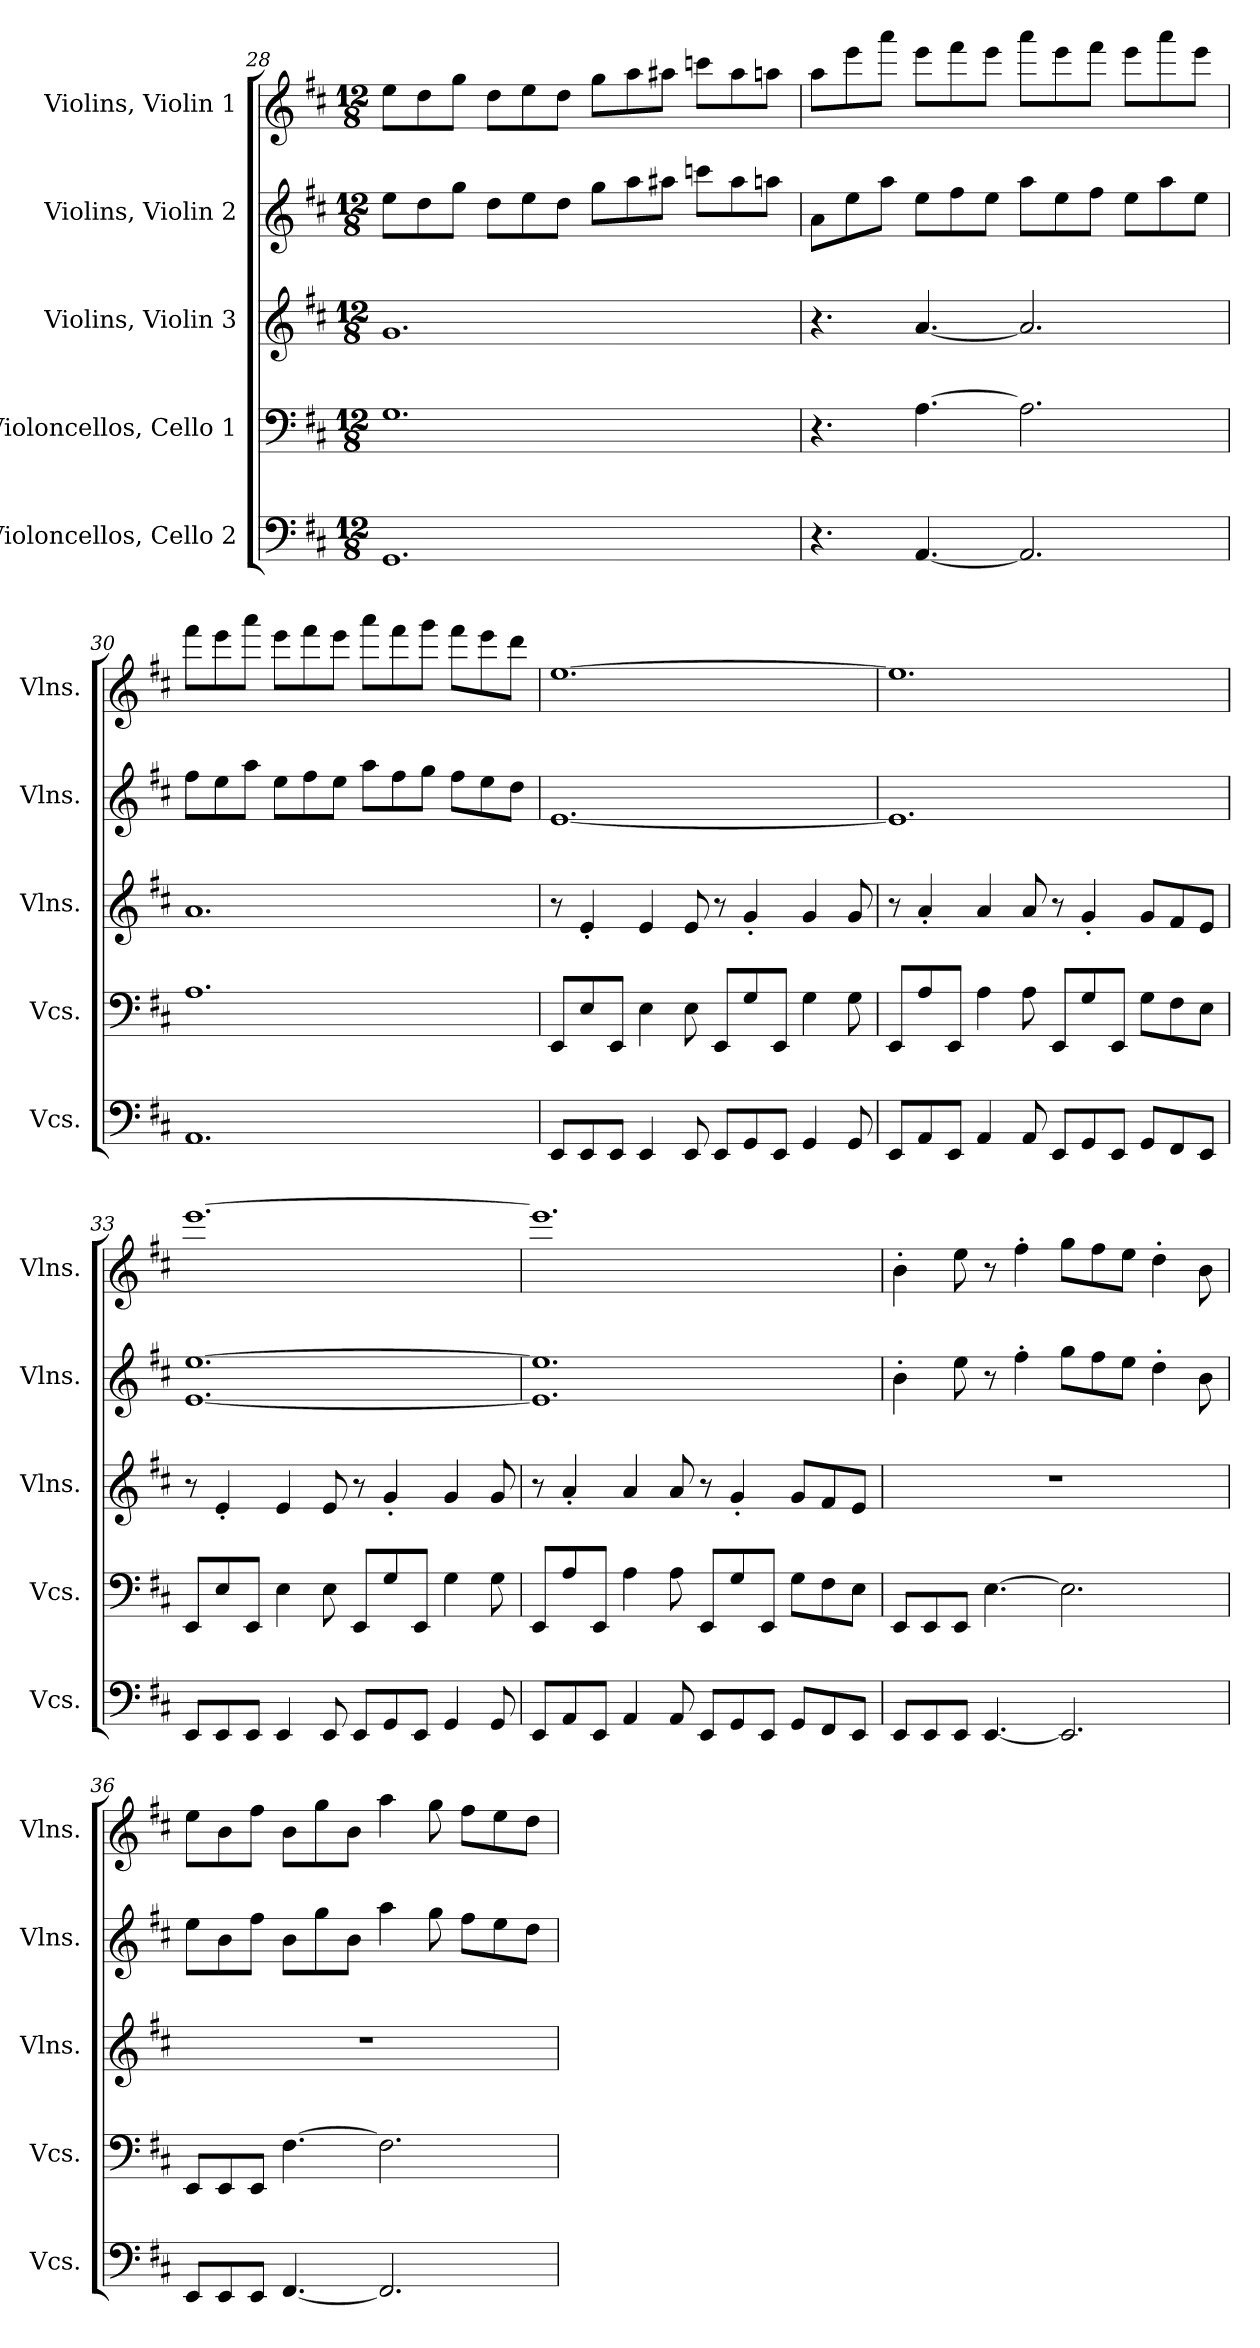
**kern	**kern	**kern	**kern	**kern
*part5	*part4	*part3	*part2	*part1
*staff5	*staff4	*staff3	*staff2	*staff1
*I"Violoncellos, Cello 2	*I"Violoncellos, Cello 1	*I"Violins, Violin 3	*I"Violins, Violin 2	*I"Violins, Violin 1
*I'Vcs.	*I'Vcs.	*I'Vlns.	*I'Vlns.	*I'Vlns.
!!LO:LB:g=z
*clefF4	*clefF4	*clefG2	*clefG2	*clefG2
*k[f#c#]	*k[f#c#]	*k[f#c#]	*k[f#c#]	*k[f#c#]
*M12/8	*M12/8	*M12/8	*M12/8	*M12/8
=28	=28	=28	=28	=28
1.GG	1.G	1.g	8ee\L	8ee\L
.	.	.	8dd\	8dd\
.	.	.	8gg\J	8gg\J
.	.	.	8dd\L	8dd\L
.	.	.	8ee\	8ee\
.	.	.	8dd\J	8dd\J
.	.	.	8gg\L	8gg\L
.	.	.	8aa\	8aa\
.	.	.	8aa#X\J	8aa#X\J
.	.	.	8cccn\L	8cccn\L
.	.	.	8aa#\	8aa#\
.	.	.	8aan\J	8aan\J
=29	=29	=29	=29	=29
4.r	4.r	4.r	8a\L	8aa\L
.	.	.	8ee\	8eee\
.	.	.	8aa\J	8aaa\J
[4.AA/	[4.A\	[4.a/	8ee\L	8eee\L
.	.	.	8ff#\	8fff#\
.	.	.	8ee\J	8eee\J
2.AA/]	2.A\]	2.a/]	8aa\L	8aaa\L
.	.	.	8ee\	8eee\
.	.	.	8ff#\J	8fff#\J
.	.	.	8ee\L	8eee\L
.	.	.	8aa\	8aaa\
.	.	.	8ee\J	8eee\J
!!LO:PB:g=z
=30	=30	=30	=30	=30
1.AA	1.A	1.a	8ff#\L	8fff#\L
.	.	.	8ee\	8eee\
.	.	.	8aa\J	8aaa\J
.	.	.	8ee\L	8eee\L
.	.	.	8ff#\	8fff#\
.	.	.	8ee\J	8eee\J
.	.	.	8aa\L	8aaa\L
.	.	.	8ff#\	8fff#\
.	.	.	8gg\J	8ggg\J
.	.	.	8ff#\L	8fff#\L
.	.	.	8ee\	8eee\
.	.	.	8dd\J	8ddd\J
=31	=31	=31	=31	=31
8EE/L	8EE/L	8r	[1.e	[1.ee
8EE/	8E/	4e'/	.	.
8EE/J	8EE/J	.	.	.
4EE/	4E\	4e/	.	.
8EE/	8E\	8e/	.	.
8EE/L	8EE/L	8r	.	.
8GG/	8G/	4g'/	.	.
8EE/J	8EE/J	.	.	.
4GG/	4G\	4g/	.	.
8GG/	8G\	8g/	.	.
!!LO:LB:g=z
=32	=32	=32	=32	=32
8EE/L	8EE/L	8r	1.e]	1.ee]
8AA/	8A/	4a'/	.	.
8EE/J	8EE/J	.	.	.
4AA/	4A\	4a/	.	.
8AA/	8A\	8a/	.	.
8EE/L	8EE/L	8r	.	.
8GG/	8G/	4g'/	.	.
8EE/J	8EE/J	.	.	.
8GG/L	8G\L	8g/L	.	.
8FF#/	8F#\	8f#/	.	.
8EE/J	8E\J	8e/J	.	.
=33	=33	=33	=33	=33
8EE/L	8EE/L	8r	[1.e [1.ee	[1.eee
8EE/	8E/	4e'/	.	.
8EE/J	8EE/J	.	.	.
4EE/	4E\	4e/	.	.
8EE/	8E\	8e/	.	.
8EE/L	8EE/L	8r	.	.
8GG/	8G/	4g'/	.	.
8EE/J	8EE/J	.	.	.
4GG/	4G\	4g/	.	.
8GG/	8G\	8g/	.	.
=34	=34	=34	=34	=34
8EE/L	8EE/L	8r	1.e] 1.ee]	1.eee]
8AA/	8A/	4a'/	.	.
8EE/J	8EE/J	.	.	.
4AA/	4A\	4a/	.	.
8AA/	8A\	8a/	.	.
8EE/L	8EE/L	8r	.	.
8GG/	8G/	4g'/	.	.
8EE/J	8EE/J	.	.	.
8GG/L	8G\L	8g/L	.	.
8FF#/	8F#\	8f#/	.	.
8EE/J	8E\J	8e/J	.	.
!!LO:PB:g=z
=35	=35	=35	=35	=35
8EE/L	8EE/L	1.r	4b'\	4b'\
8EE/	8EE/	.	.	.
8EE/J	8EE/J	.	8ee\	8ee\
[4.EE/	[4.E\	.	8r	8r
.	.	.	4ff#'\	4ff#'\
2.EE/]	2.E\]	.	8gg\L	8gg\L
.	.	.	8ff#\	8ff#\
.	.	.	8ee\J	8ee\J
.	.	.	4dd'\	4dd'\
.	.	.	8b\	8b\
=36	=36	=36	=36	=36
8EE/L	8EE/L	1.r	8ee\L	8ee\L
8EE/	8EE/	.	8b\	8b\
8EE/J	8EE/J	.	8ff#\J	8ff#\J
[4.FF#/	[4.F#\	.	8b\L	8b\L
.	.	.	8gg\	8gg\
.	.	.	8b\J	8b\J
2.FF#/]	2.F#\]	.	4aa\	4aa\
.	.	.	8gg\	8gg\
.	.	.	8ff#\L	8ff#\L
.	.	.	8ee\	8ee\
.	.	.	8dd\J	8dd\J
=	=	=	=	=
*-	*-	*-	*-	*-
